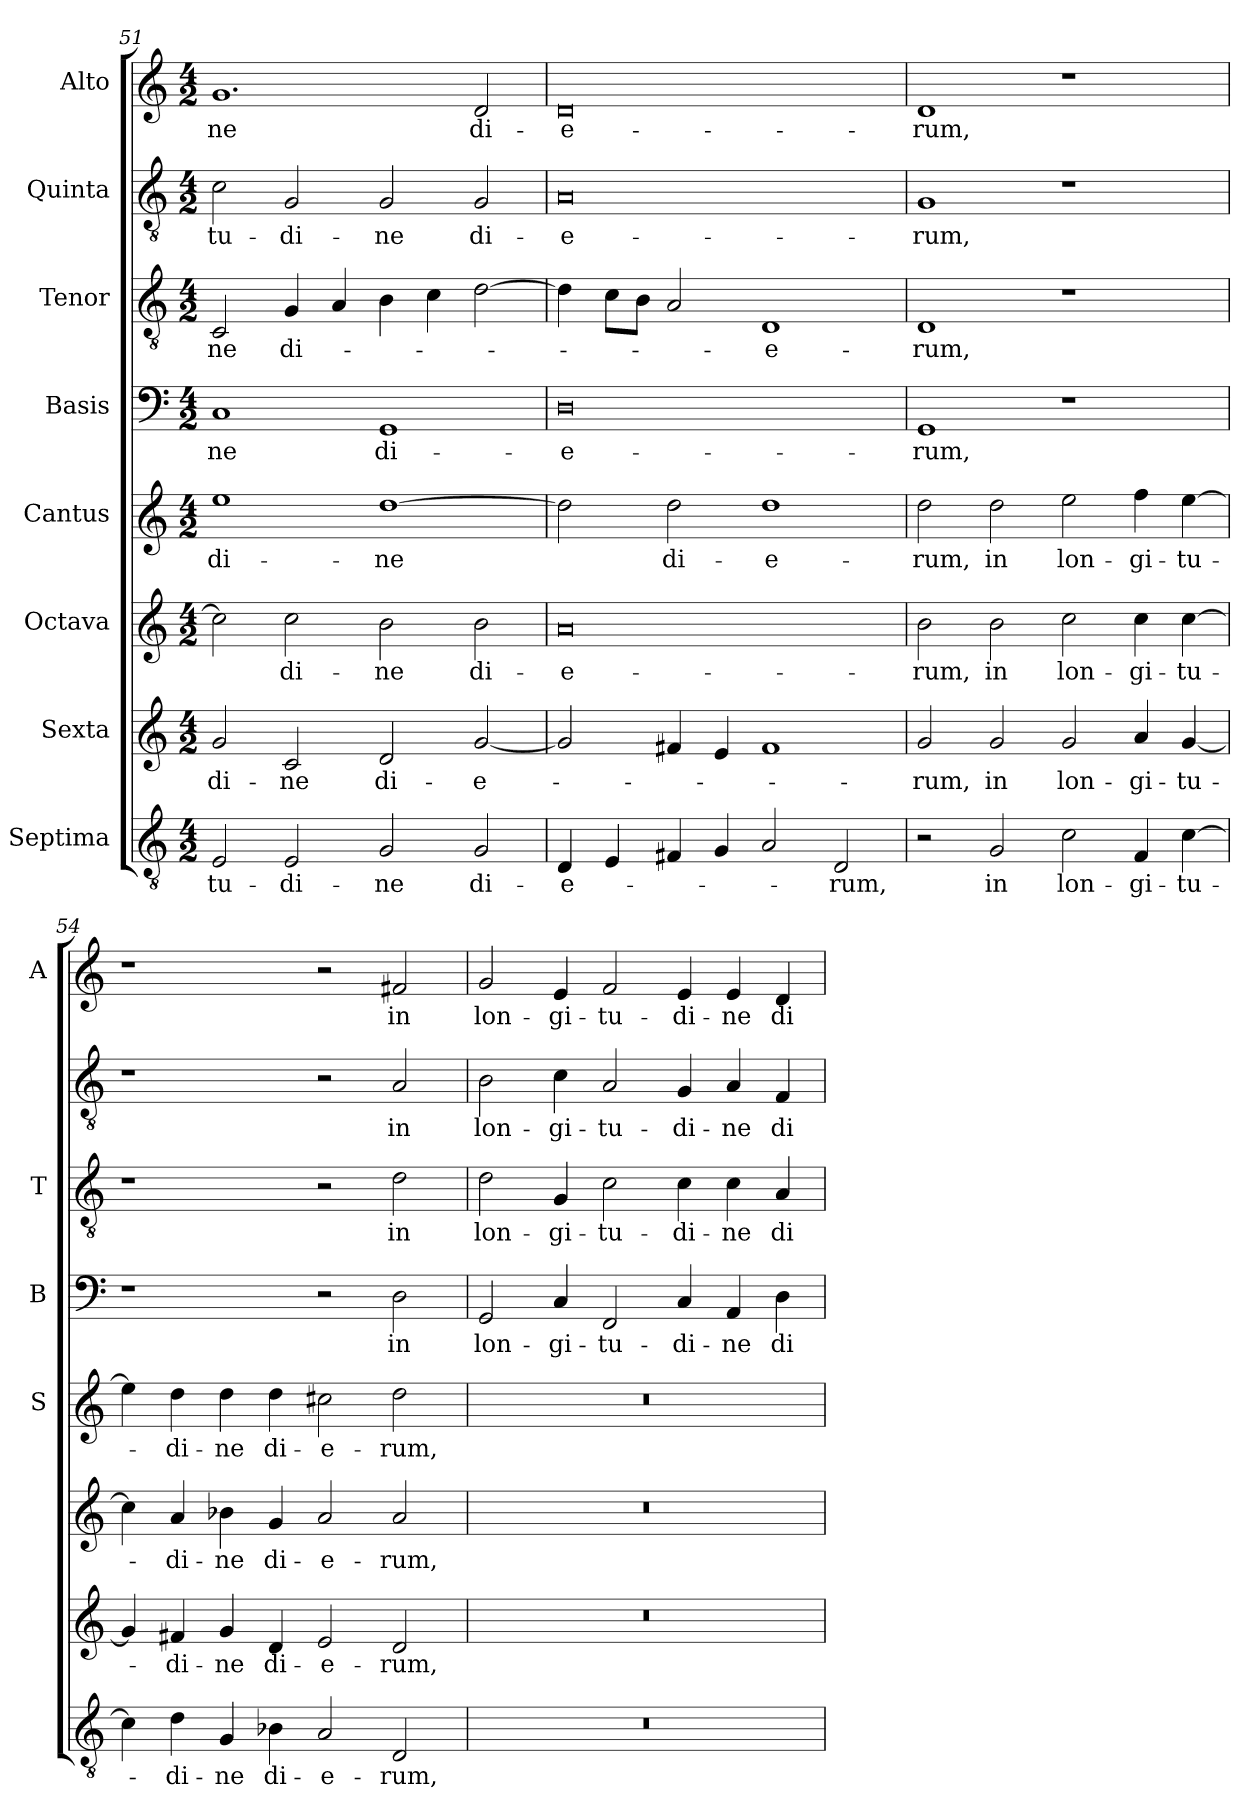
**kern	**text	**kern	**text	**kern	**text	**kern	**text	**kern	**text	**kern	**text	**kern	**text	**kern	**text
*part8	*part8	*part7	*part7	*part6	*part6	*part5	*part5	*part4	*part4	*part3	*part3	*part2	*part2	*part1	*part1
*staff8	*staff8	*staff7	*staff7	*staff6	*staff6	*staff5	*staff5	*staff4	*staff4	*staff3	*staff3	*staff2	*staff2	*staff1	*staff1
*I"Septima	*	*I"Sexta	*	*I"Octava	*	*I"Cantus	*	*I"Basis	*	*I"Tenor	*	*I"Quinta	*	*I"Alto	*
*	*	*	*	*	*	*I'S	*	*I'B	*	*I'T	*	*	*	*I'A	*
*clefGv2	*	*clefG2	*	*clefG2	*	*clefG2	*	*clefF4	*	*clefGv2	*	*clefGv2	*	*clefG2	*
*k[]	*	*k[]	*	*k[]	*	*k[]	*	*k[]	*	*k[]	*	*k[]	*	*k[]	*
*C:	*	*C:	*	*C:	*	*C:	*	*C:	*	*C:	*	*C:	*	*C:	*
*M4/2	*	*M4/2	*	*M4/2	*	*M4/2	*	*M4/2	*	*M4/2	*	*M4/2	*	*M4/2	*
=51	=51	=51	=51	=51	=51	=51	=51	=51	=51	=51	=51	=51	=51	=51	=51
!	!LO:LY:b	!	!LO:LY:b	!	!	!	!LO:LY:b	!	!LO:LY:b	!	!LO:LY:b	!	!LO:LY:b	!	!LO:LY:b
2E/	-tu-	2g/	-di-	2cc\]	.	1ee	-di-	1C	-ne	2C/	-ne	2c\	-tu-	1.g	-ne
!	!LO:LY:b	!	!LO:LY:b	!	!LO:LY:b	!	!	!	!	!	!LO:LY:b	!	!LO:LY:b	!	!
2E/	-di-	2c/	-ne	2cc\	-di-	.	.	.	.	4G/	di-	2G/	-di-	.	.
.	.	.	.	.	.	.	.	.	.	4A/	.	.	.	.	.
!	!LO:LY:b	!	!LO:LY:b	!	!LO:LY:b	!	!LO:LY:b	!	!LO:LY:b	!	!	!	!LO:LY:b	!	!
2G/	-ne	2d/	di-	2b\	-ne	[1dd	-ne	1GG	di-	4B\	.	2G/	-ne	.	.
.	.	.	.	.	.	.	.	.	.	4c\	.	.	.	.	.
!	!LO:LY:b	!	!LO:LY:b	!	!LO:LY:b	!	!	!	!	!	!	!	!LO:LY:b	!	!LO:LY:b
2G/	di-	[2g/	-e-	2b\	di-	.	.	.	.	[2d\	.	2G/	di-	2d/	di-
!!LO:PB:g=z
=52	=52	=52	=52	=52	=52	=52	=52	=52	=52	=52	=52	=52	=52	=52	=52
!	!LO:LY:b	!	!	!	!LO:LY:b	!	!	!	!LO:LY:b	!	!	!	!LO:LY:b	!	!LO:LY:b
4D/	-e-	2g/]	.	0a	-e-	2dd\]	.	0D	-e-	4d\]	.	0A	-e-	0d	-e-
4E/	.	.	.	.	.	.	.	.	.	8c\L	.	.	.	.	.
.	.	.	.	.	.	.	.	.	.	8B\J	.	.	.	.	.
!	!	!	!	!	!	!	!LO:LY:b	!	!	!	!	!	!	!	!
4F#X/	.	4f#X/	.	.	.	2dd\	di-	.	.	2A/	.	.	.	.	.
4G/	.	4e/	.	.	.	.	.	.	.	.	.	.	.	.	.
!	!	!	!	!	!	!	!LO:LY:b	!	!	!	!LO:LY:b	!	!	!	!
2A/	.	1f#	.	.	.	1dd	-e-	.	.	1D	-e-	.	.	.	.
!	!LO:LY:b	!	!	!	!	!	!	!	!	!	!	!	!	!	!
2D/	-rum,	.	.	.	.	.	.	.	.	.	.	.	.	.	.
=53	=53	=53	=53	=53	=53	=53	=53	=53	=53	=53	=53	=53	=53	=53	=53
!	!	!	!LO:LY:b	!	!LO:LY:b	!	!LO:LY:b	!	!LO:LY:b	!	!LO:LY:b	!	!LO:LY:b	!	!LO:LY:b
2r	.	2g/	-rum,	2b\	-rum,	2dd\	-rum,	1GG	-rum,	1D	-rum,	1G	-rum,	1d	-rum,
!	!LO:LY:b	!	!LO:LY:b	!	!LO:LY:b	!	!LO:LY:b	!	!	!	!	!	!	!	!
2G/	in	2g/	in	2b\	in	2dd\	in	.	.	.	.	.	.	.	.
!	!LO:LY:b	!	!LO:LY:b	!	!LO:LY:b	!	!LO:LY:b	!	!	!	!	!	!	!	!
2c\	lon-	2g/	lon-	2cc\	lon-	2ee\	lon-	1r	.	1r	.	1r	.	1r	.
!	!LO:LY:b	!	!LO:LY:b	!	!LO:LY:b	!	!LO:LY:b	!	!	!	!	!	!	!	!
4F/	-gi-	4a/	-gi-	4cc\	-gi-	4ff\	-gi-	.	.	.	.	.	.	.	.
!	!LO:LY:b	!	!LO:LY:b	!	!LO:LY:b	!	!LO:LY:b	!	!	!	!	!	!	!	!
[4c\	-tu-	[4g/	-tu-	[4cc\	-tu-	[4ee\	-tu-	.	.	.	.	.	.	.	.
=54	=54	=54	=54	=54	=54	=54	=54	=54	=54	=54	=54	=54	=54	=54	=54
4c\]	.	4g/]	.	4cc\]	.	4ee\]	.	1r	.	1r	.	1r	.	1r	.
!	!LO:LY:b	!	!LO:LY:b	!	!LO:LY:b	!	!LO:LY:b	!	!	!	!	!	!	!	!
4d\	-di-	4f#X/	-di-	4a/	-di-	4dd\	-di-	.	.	.	.	.	.	.	.
!	!LO:LY:b	!	!LO:LY:b	!	!LO:LY:b	!	!LO:LY:b	!	!	!	!	!	!	!	!
4G/	-ne	4g/	-ne	4b-X\	-ne	4dd\	-ne	.	.	.	.	.	.	.	.
!	!LO:LY:b	!	!LO:LY:b	!	!LO:LY:b	!	!LO:LY:b	!	!	!	!	!	!	!	!
4B-X\	di-	4d/	di-	4g/	di-	4dd\	di-	.	.	.	.	.	.	.	.
!	!LO:LY:b	!	!LO:LY:b	!	!LO:LY:b	!	!LO:LY:b	!	!	!	!	!	!	!	!
2A/	-e-	2e/	-e-	2a/	-e-	2cc#X\	-e-	2r	.	2r	.	2r	.	2r	.
!	!LO:LY:b	!	!LO:LY:b	!	!LO:LY:b	!	!LO:LY:b	!	!LO:LY:b	!	!LO:LY:b	!	!LO:LY:b	!	!LO:LY:b
2D/	-rum,	2d/	-rum,	2a/	-rum,	2dd\	-rum,	2D\	in	2d\	in	2A/	in	2f#X/	in
=55	=55	=55	=55	=55	=55	=55	=55	=55	=55	=55	=55	=55	=55	=55	=55
!	!	!	!	!	!	!	!	!	!LO:LY:b	!	!LO:LY:b	!	!LO:LY:b	!	!LO:LY:b
0r	.	0r	.	0r	.	0r	.	2GG/	lon-	2d\	lon-	2B\	lon-	2g/	lon-
!	!	!	!	!	!	!	!	!	!LO:LY:b	!	!LO:LY:b	!	!LO:LY:b	!	!LO:LY:b
.	.	.	.	.	.	.	.	4C/	-gi-	4G/	-gi-	4c\	-gi-	4e/	-gi-
!	!	!	!	!	!	!	!	!	!LO:LY:b	!	!LO:LY:b	!	!LO:LY:b	!	!LO:LY:b
.	.	.	.	.	.	.	.	2FF/	-tu-	2c\	-tu-	2A/	-tu-	2f/	-tu-
!	!	!	!	!	!	!	!	!	!LO:LY:b	!	!LO:LY:b	!	!LO:LY:b	!	!LO:LY:b
.	.	.	.	.	.	.	.	4C/	-di-	4c\	-di-	4G/	-di-	4e/	-di-
!	!	!	!	!	!	!	!	!	!LO:LY:b	!	!LO:LY:b	!	!LO:LY:b	!	!LO:LY:b
.	.	.	.	.	.	.	.	4AA/	-ne	4c\	-ne	4A/	-ne	4e/	-ne
!	!	!	!	!	!	!	!	!	!LO:LY:b	!	!LO:LY:b	!	!LO:LY:b	!	!LO:LY:b
.	.	.	.	.	.	.	.	4D\	di-	4A/	di-	4F/	di-	4d/	di-
=	=	=	=	=	=	=	=	=	=	=	=	=	=	=	=
*-	*-	*-	*-	*-	*-	*-	*-	*-	*-	*-	*-	*-	*-	*-	*-
